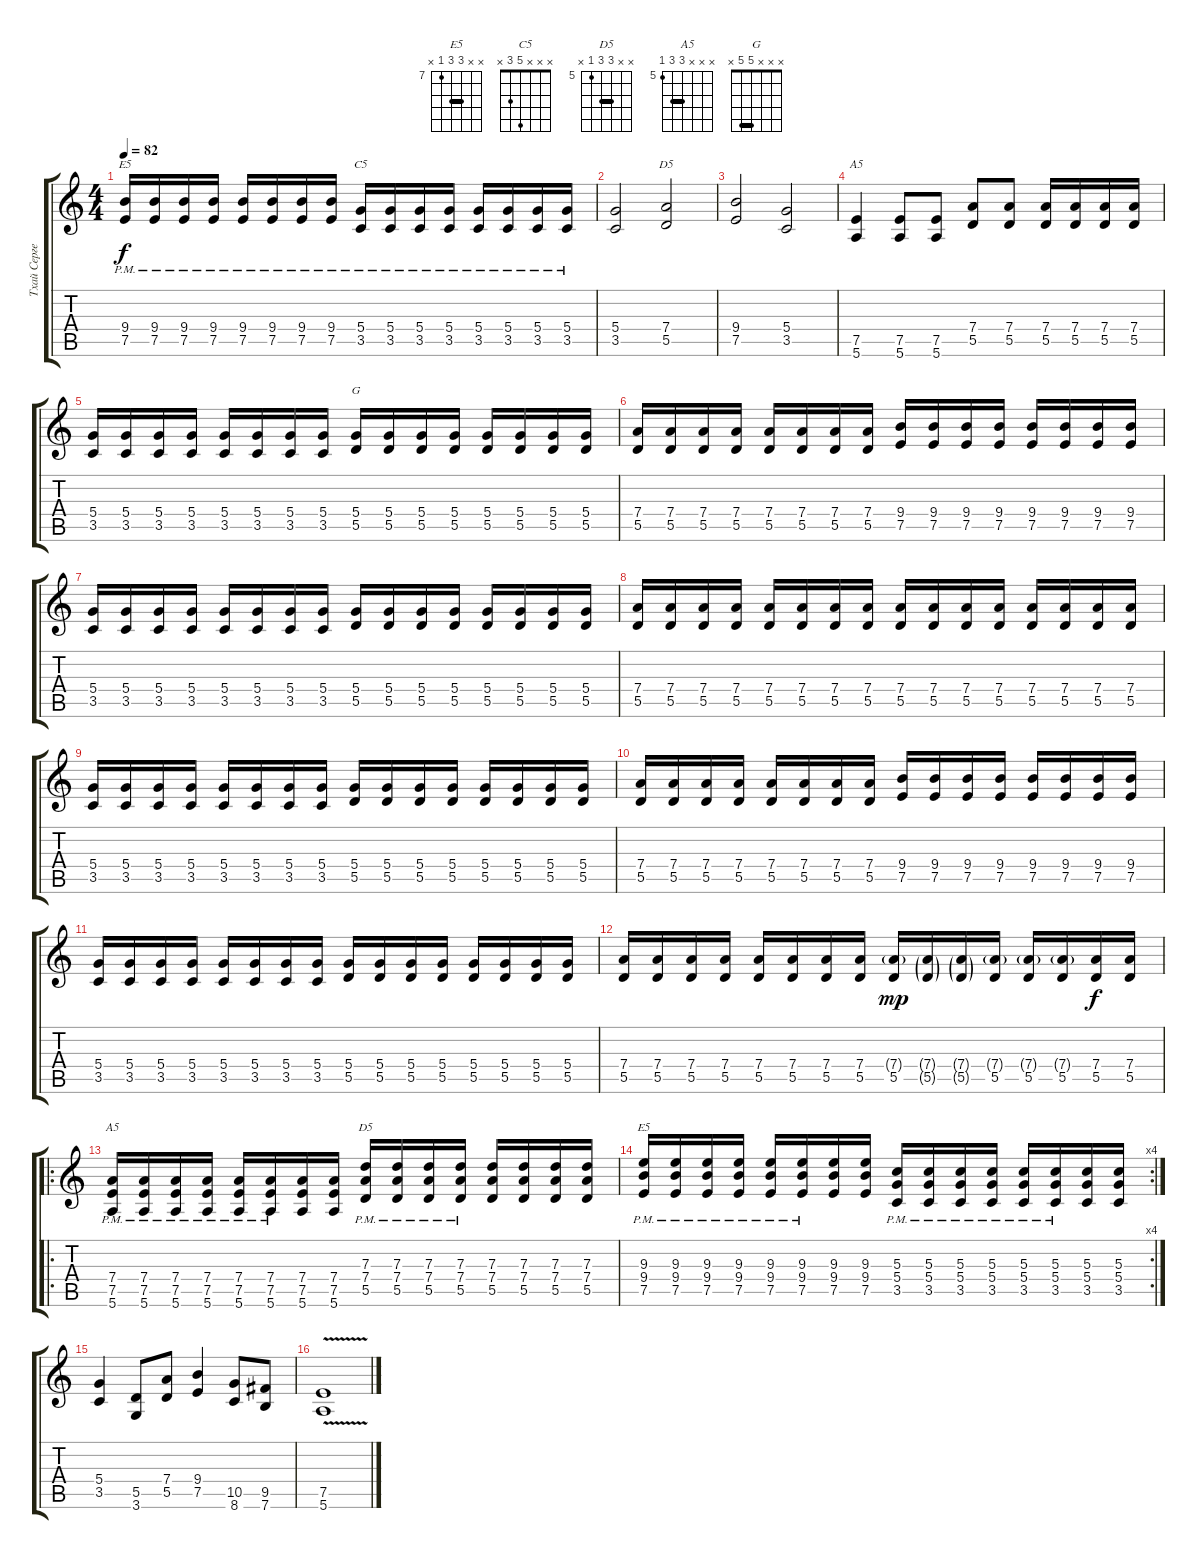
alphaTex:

\track ("Тхай Сергей" "Тхай Серге") {instrument overdrivenguitar}
\staff {score tabs}
\tuning (E4 B3 G3 D3 A2 E2) {hide}
\chord ("E5" x x x 9 7 x) {firstfret 7}
\chord ("C5" x x x 5 3 x)
\chord ("D5" x x x 7 5 x) {firstfret 5}
\chord ("A5" x x x x 7 5) {firstfret 5}
\chord ("G" x x x 5 5 x) {barre 5}
\chord ("A5" x x x 7 7 5) {firstfret 5 barre 7}
\chord ("D5" x x 7 7 5 x) {firstfret 5 barre 7}
\chord ("E5" x x 9 9 7 x) {firstfret 7 barre 9}
\ts (4 4)
\tempo 82
\clef g2
\ks c
(9.4{pm} 7.5{pm}).16{ch "E5" dy f} (9.4{pm} 7.5{pm}).16 (9.4{pm} 7.5{pm}).16 (9.4{pm} 7.5{pm}).16 (9.4{pm} 7.5{pm}).16 (9.4{pm} 7.5{pm}).16 (9.4{pm} 7.5{pm}).16 (9.4{pm} 7.5{pm}).16 (5.4{pm} 3.5{pm}).16{ch "C5"} (5.4{pm} 3.5{pm}).16 (5.4{pm} 3.5{pm}).16 (5.4{pm} 3.5{pm}).16 (5.4{pm} 3.5{pm}).16 (5.4{pm} 3.5{pm}).16 (5.4{pm} 3.5{pm}).16 (5.4{pm} 3.5{pm}).16 |
(5.4 3.5).2 (7.4 5.5).2{ch "D5"} |
(9.4 7.5).2 (5.4 3.5).2 |
(7.5 5.6).4{ch "A5"} (7.5 5.6).8 (7.5 5.6).8 (7.4 5.5).8 (7.4 5.5).8 (7.4 5.5).16 (7.4 5.5).16 (7.4 5.5).16 (7.4 5.5).16 |
(5.4 3.5).16 (5.4 3.5).16 (5.4 3.5).16 (5.4 3.5).16 (5.4 3.5).16 (5.4 3.5).16 (5.4 3.5).16 (5.4 3.5).16 (5.4 5.5).16{ch "G"} (5.4 5.5).16 (5.4 5.5).16 (5.4 5.5).16 (5.4 5.5).16 (5.4 5.5).16 (5.4 5.5).16 (5.4 5.5).16 |
(7.4 5.5).16 (7.4 5.5).16 (7.4 5.5).16 (7.4 5.5).16 (7.4 5.5).16 (7.4 5.5).16 (7.4 5.5).16 (7.4 5.5).16 (9.4 7.5).16 (9.4 7.5).16 (9.4 7.5).16 (9.4 7.5).16 (9.4 7.5).16 (9.4 7.5).16 (9.4 7.5).16 (9.4 7.5).16 |
(5.4 3.5).16 (5.4 3.5).16 (5.4 3.5).16 (5.4 3.5).16 (5.4 3.5).16 (5.4 3.5).16 (5.4 3.5).16 (5.4 3.5).16 (5.4 5.5).16 (5.4 5.5).16 (5.4 5.5).16 (5.4 5.5).16 (5.4 5.5).16 (5.4 5.5).16 (5.4 5.5).16 (5.4 5.5).16 |
(7.4 5.5).16 (7.4 5.5).16 (7.4 5.5).16 (7.4 5.5).16 (7.4 5.5).16 (7.4 5.5).16 (7.4 5.5).16 (7.4 5.5).16 (7.4 5.5).16 (7.4 5.5).16 (7.4 5.5).16 (7.4 5.5).16 (7.4 5.5).16 (7.4 5.5).16 (7.4 5.5).16 (7.4 5.5).16 |
(5.4 3.5).16 (5.4 3.5).16 (5.4 3.5).16 (5.4 3.5).16 (5.4 3.5).16 (5.4 3.5).16 (5.4 3.5).16 (5.4 3.5).16 (5.4 5.5).16 (5.4 5.5).16 (5.4 5.5).16 (5.4 5.5).16 (5.4 5.5).16 (5.4 5.5).16 (5.4 5.5).16 (5.4 5.5).16 |
(7.4 5.5).16 (7.4 5.5).16 (7.4 5.5).16 (7.4 5.5).16 (7.4 5.5).16 (7.4 5.5).16 (7.4 5.5).16 (7.4 5.5).16 (9.4 7.5).16 (9.4 7.5).16 (9.4 7.5).16 (9.4 7.5).16 (9.4 7.5).16 (9.4 7.5).16 (9.4 7.5).16 (9.4 7.5).16 |
(5.4 3.5).16 (5.4 3.5).16 (5.4 3.5).16 (5.4 3.5).16 (5.4 3.5).16 (5.4 3.5).16 (5.4 3.5).16 (5.4 3.5).16 (5.4 5.5).16 (5.4 5.5).16 (5.4 5.5).16 (5.4 5.5).16 (5.4 5.5).16 (5.4 5.5).16 (5.4 5.5).16 (5.4 5.5).16 |
(7.4 5.5).16 (7.4 5.5).16 (7.4 5.5).16 (7.4 5.5).16 (7.4 5.5).16 (7.4 5.5).16 (7.4 5.5).16 (7.4 5.5).16 (7.4{g} 5.5).16{dy mp} (7.4{g} 5.5{g}).16 (7.4{g} 5.5{g}).16 (7.4{g} 5.5).16 (7.4{g} 5.5).16 (7.4{g} 5.5).16 (7.4 5.5).16{dy f} (7.4 5.5).16 |
\ro
(7.4{pm} 7.5{pm} 5.6{pm}).16{ch "A5"} (7.4{pm} 7.5{pm} 5.6{pm}).16 (7.4{pm} 7.5{pm} 5.6{pm}).16 (7.4{pm} 7.5{pm} 5.6).16 (7.4{pm} 7.5{pm} 5.6).16 (7.4{pm} 7.5 5.6).16 (7.4 7.5 5.6).16 (7.4 7.5 5.6).16 (7.3{pm} 7.4{pm} 5.5{pm}).16{ch "D5"} (7.3{pm} 7.4{pm} 5.5{pm}).16 (7.3{pm} 7.4{pm} 5.5{pm}).16 (7.3{pm} 7.4{pm} 5.5{pm}).16 (7.3 7.4 5.5).16 (7.3 7.4 5.5).16 (7.3 7.4 5.5).16 (7.3 7.4 5.5).16 |
\rc 4
(9.3{pm} 9.4{pm} 7.5{pm}).16{ch "E5"} (9.3{pm} 9.4{pm} 7.5{pm}).16 (9.3{pm} 9.4{pm} 7.5{pm}).16 (9.3{pm} 9.4{pm} 7.5).16 (9.3{pm} 9.4{pm} 7.5).16 (9.3{pm} 9.4 7.5).16 (9.3 9.4 7.5).16 (9.3 9.4 7.5).16 (5.3{pm} 5.4{pm} 3.5{pm}).16 (5.3{pm} 5.4{pm} 3.5{pm}).16 (5.3{pm} 5.4{pm} 3.5{pm}).16 (5.3{pm} 5.4{pm} 3.5).16 (5.3{pm} 5.4{pm} 3.5).16 (5.3{pm} 5.4 3.5).16 (5.3 5.4 3.5).16 (5.3 5.4 3.5).16 |
(5.4 3.5).4 (5.5 3.6).8 (7.4 5.5).8 (9.4 7.5).4 (10.5 8.6).8 (9.5 7.6).8 |
(7.5{v} 5.6{v}).1
